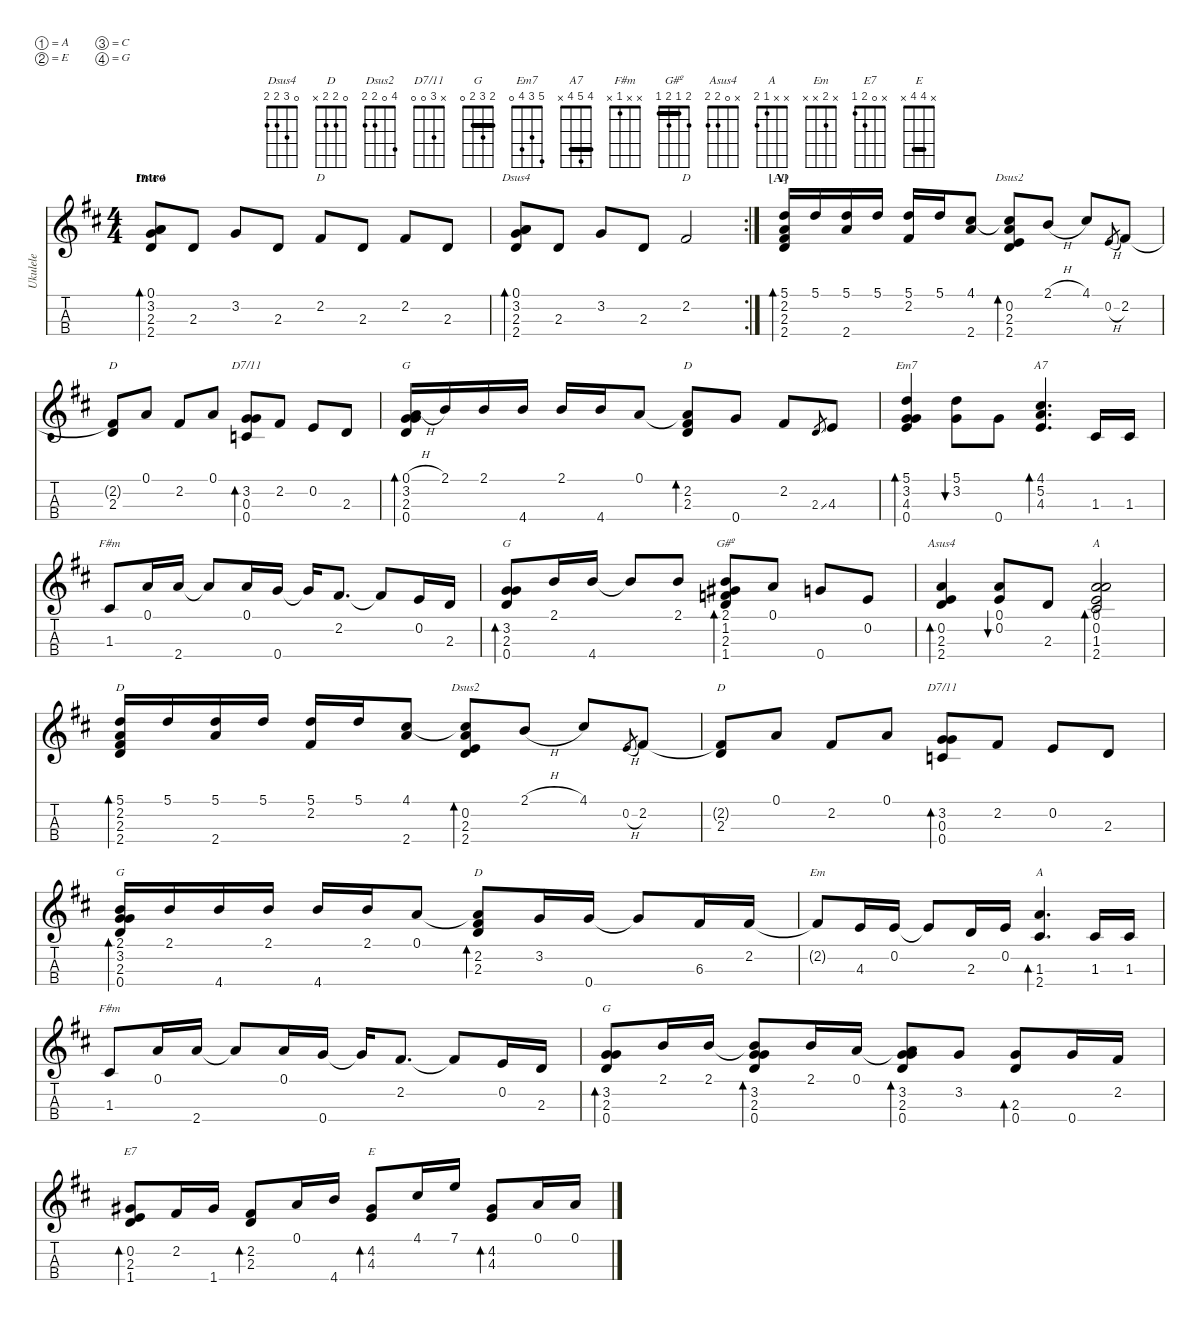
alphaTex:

\defaultSystemsLayout 4
\hideDynamics
\bracketExtendMode nobrackets
\otherSystemsTrackNameOrientation horizontal
\defaultBarNumberDisplay Hide
\track ("Ukulele" "Ukulele") {defaultSystemsLayout 4 instrument acousticguitarnylon}
\staff {score tabs}
\tuning (A4 E4 C4 G4)
\displaytranspose 0
\chord ("Dsus4" 0 3 2 2)
\chord ("D" x 2 x x)
\chord ("D" 5 2 2 2) {barre (2 2)}
\chord ("Dsus2" 4 0 2 2)
\chord ("D" x 2 2 x) {barre 2}
\chord ("D7/11" x 3 0 0)
\chord ("G" 0 3 2 0)
\chord ("D" 0 2 2 x)
\chord ("Em7" 5 3 4 0)
\chord ("A7" 4 5 4 x) {barre 4}
\chord ("F#m" x x 1 x)
\chord ("G" x 3 2 0)
\chord ("G#º" 2 1 2 1) {barre 1}
\chord ("Asus4" x 0 2 2)
\chord ("A" 0 0 1 2)
\chord ("G" 2 3 2 0) {barre 2}
\chord ("Em" x 2 x x)
\chord ("A" x x 1 2)
\chord ("E7" x 0 2 1)
\chord ("E" x 4 4 x) {barre 4}
\ts (4 4)
\section ("" "Intro")
\tempo (60 hide)
\clef g2
\ks d
(2.3{acc forcenatural} 3.2{acc forcenatural} 0.1{acc forcenatural} 2.4{acc forcenatural}).8{bd 30 ch "Dsus4" dy mf instrument acousticguitarnylon beam Up} 2.3{acc forcenatural}.8{beam Up} 3.2{acc forcenatural}.8{beam Up} 2.3{acc forcenatural}.8{beam Up} 2.2{acc #}.8{ch "D" beam Up} 2.3{acc forcenatural}.8{beam Up} 2.2{acc #}.8{beam Up} 2.3{acc forcenatural}.8{beam Up} |
\rc 2
(2.3{acc forcenatural} 3.2{acc forcenatural} 0.1{acc forcenatural} 2.4{acc forcenatural}).8{bd 30 ch "Dsus4" beam Up} 2.3{acc forcenatural}.8{beam Up} 3.2{acc forcenatural}.8{beam Up} 2.3{acc forcenatural}.8{beam Up} 2.2{acc #}.2{ch "D" beam Up} |
\section ("A" "")
(2.3{acc forcenatural} 2.2{acc #} 2.4{acc forcenatural} 5.1{acc forcenatural}).16{bd 30 ch "D" beam Up} 5.1{acc forcenatural}.16{beam Up} (5.1{acc forcenatural} 2.4{acc forcenatural}).16{beam Up} 5.1{acc forcenatural}.16{beam Up} (5.1{acc forcenatural} 2.2{acc #}).16{beam Up} 5.1{acc forcenatural}.16{beam Up} (4.1{acc #} 2.4{acc forcenatural}).8{beam Up} (0.2{acc forcenatural} 2.3{acc forcenatural} 2.4{acc forcenatural} 4.1{t acc #}).8{bd 30 ch "Dsus2" beam Up} 2.1{h acc forcenatural}.8{beam Up} 4.1{acc #}.8{beam Up} 0.2{h acc forcenatural}.8{gr beam Up} 2.2{acc #}.8{beam Up} |
(2.2{t acc #} 2.3{acc forcenatural}).8{ch "D" beam Up} 0.1{acc forcenatural}.8{beam Up} 2.2{acc #}.8{beam Up} 0.1{acc forcenatural}.8{beam Up} (0.4{acc forcenatural} 3.2{acc forcenatural} 0.3{acc forcenatural}).8{bd 30 ch "D7/11" beam Up} 2.2{acc #}.8{beam Up} 0.2{acc forcenatural}.8{beam Up} 2.3{acc forcenatural}.8{beam Up} |
(0.4{acc forcenatural} 3.2{acc forcenatural} 2.3{acc forcenatural} 0.1{h acc forcenatural}).16{bd 30 ch "G" beam Up} 2.1{acc forcenatural}.16{beam Up} 2.1{acc forcenatural}.16{beam Up} 4.4{acc forcenatural}.16{beam Up} 2.1{acc forcenatural}.16{beam Up} 4.4{acc forcenatural}.16{beam Up} 0.1{acc forcenatural}.8{beam Up} (2.2{acc #} 2.3{acc forcenatural} 0.1{t acc forcenatural}).8{bd 30 ch "D" beam Up} 0.4{acc forcenatural}.8{beam Up} 2.2{acc #}.8{beam Up} 2.3{ss acc forcenatural}.8{gr beam Up} 4.3{acc forcenatural}.8{beam Up} |
(5.1{acc forcenatural} 3.2{acc forcenatural} 4.3{acc forcenatural} 0.4{acc forcenatural}).4{bd 30 ch "Em7" beam Up} (5.1{acc forcenatural} 3.2{acc forcenatural}).8{bu 30 beam Down} 0.4{acc forcenatural}.8{beam Down} (4.1{acc #} 5.2{acc forcenatural} 4.3{acc forcenatural}).4{d bd 30 ch "A7" beam Up} 1.3{acc #}.16{beam Up} 1.3{acc #}.16{beam Up} |
1.3{acc #}.8{ch "F#m" beam Up} 0.1{acc forcenatural}.16{beam Up} 2.4{acc forcenatural}.16{beam Up} 2.4{t acc forcenatural}.8{beam Up} 0.1{acc forcenatural}.16{beam Up} 0.4{acc forcenatural}.16{beam Up} 0.4{t acc forcenatural}.16{beam Up} 2.2{acc #}.8{d beam Up} 2.2{t acc #}.8{beam Up} 0.2{acc forcenatural}.16{beam Up} 2.3{acc forcenatural}.16{beam Up} |
(0.4{acc forcenatural} 3.2{acc forcenatural} 2.3{acc forcenatural}).8{bd 30 ch "G" beam Up} 2.1{acc forcenatural}.16{beam Up} 4.4{acc forcenatural}.16{beam Up} 4.4{t acc forcenatural}.8{beam Up} 2.1{acc forcenatural}.8{beam Up} (2.1{acc forcenatural} 1.2{acc forcenatural} 2.3{acc forcenatural} 1.4{acc #}).8{bd 30 ch "G#º" beam Up} 0.1{acc forcenatural}.8{beam Up} 0.4{acc forcenatural}.8{beam Up} 0.2{acc forcenatural}.8{beam Up} |
(2.3{acc forcenatural} 0.2{acc forcenatural} 2.4{acc forcenatural}).4{bd 30 ch "Asus4" beam Up} (0.1{acc forcenatural} 0.2{acc forcenatural}).8{bu 30 beam Up} 2.3{acc forcenatural}.8{beam Up} (1.3{acc #} 0.2{acc forcenatural} 0.1{acc forcenatural} 2.4{acc forcenatural}).2{bd 30 ch "A" beam Up} |
(2.3{acc forcenatural} 2.2{acc #} 2.4{acc forcenatural} 5.1{acc forcenatural}).16{bd 30 ch "D" beam Up} 5.1{acc forcenatural}.16{beam Up} (5.1{acc forcenatural} 2.4{acc forcenatural}).16{beam Up} 5.1{acc forcenatural}.16{beam Up} (5.1{acc forcenatural} 2.2{acc #}).16{beam Up} 5.1{acc forcenatural}.16{beam Up} (4.1{acc #} 2.4{acc forcenatural}).8{beam Up} (0.2{acc forcenatural} 2.3{acc forcenatural} 2.4{acc forcenatural} 4.1{t acc #}).8{bd 30 ch "Dsus2" beam Up} 2.1{h acc forcenatural}.8{beam Up} 4.1{acc #}.8{beam Up} 0.2{h acc forcenatural}.8{gr beam Up} 2.2{acc #}.8{beam Up} |
(2.2{t acc #} 2.3{acc forcenatural}).8{ch "D" beam Up} 0.1{acc forcenatural}.8{beam Up} 2.2{acc #}.8{beam Up} 0.1{acc forcenatural}.8{beam Up} (0.4{acc forcenatural} 3.2{acc forcenatural} 0.3{acc forcenatural}).8{bd 30 ch "D7/11" beam Up} 2.2{acc #}.8{beam Up} 0.2{acc forcenatural}.8{beam Up} 2.3{acc forcenatural}.8{beam Up} |
(0.4{acc forcenatural} 3.2{acc forcenatural} 2.3{acc forcenatural} 2.1{acc forcenatural}).16{bd 30 ch "G" beam Up} 2.1{acc forcenatural}.16{beam Up} 4.4{acc forcenatural}.16{beam Up} 2.1{acc forcenatural}.16{beam Up} 4.4{acc forcenatural}.16{beam Up} 2.1{acc forcenatural}.16{beam Up} 0.1{acc forcenatural}.8{beam Up} (2.2{acc #} 2.3{acc forcenatural} 0.1{t acc forcenatural}).8{bd 30 ch "D" beam Up} 3.2{acc forcenatural}.16{beam Up} 0.4{acc forcenatural}.16{beam Up} 0.4{t acc forcenatural}.8{beam Up} 6.3{acc #}.16{beam Up} 2.2{acc #}.16{beam Up} |
2.2{t acc #}.8{ch "Em" beam Up} 4.3{acc forcenatural}.16{beam Up} 0.2{acc forcenatural}.16{beam Up} 0.2{t acc forcenatural}.8{beam Up} 2.3{acc forcenatural}.16{beam Up} 0.2{acc forcenatural}.16{beam Up} (2.4{acc forcenatural} 1.3{acc #}).4{d bd 30 ch "A" beam Up} 1.3{acc #}.16{beam Up} 1.3{acc #}.16{beam Up} |
1.3{acc #}.8{ch "F#m" beam Up} 0.1{acc forcenatural}.16{beam Up} 2.4{acc forcenatural}.16{beam Up} 2.4{t acc forcenatural}.8{beam Up} 0.1{acc forcenatural}.16{beam Up} 0.4{acc forcenatural}.16{beam Up} 0.4{t acc forcenatural}.16{beam Up} 2.2{acc #}.8{d beam Up} 2.2{t acc #}.8{beam Up} 0.2{acc forcenatural}.16{beam Up} 2.3{acc forcenatural}.16{beam Up} |
(0.4{acc forcenatural} 3.2{acc forcenatural} 2.3{acc forcenatural}).8{bd 30 ch "G" beam Up} 2.1{acc forcenatural}.16{beam Up} 2.1{acc forcenatural}.16{beam Up} (2.1{t acc forcenatural} 0.4{acc forcenatural} 3.2{acc forcenatural} 2.3{acc forcenatural}).8{bd 30 beam Up} 2.1{acc forcenatural}.16{beam Up} 0.1{acc forcenatural}.16{beam Up} (0.4{acc forcenatural} 3.2{acc forcenatural} 2.3{acc forcenatural} 0.1{t acc forcenatural}).8{bd 30 beam Up} 3.2{acc forcenatural}.8{beam Up} (2.3{acc forcenatural} 0.4{acc forcenatural}).8{bd 30 beam Up} 0.4{acc forcenatural}.16{beam Up} 2.2{acc #}.16{beam Up} |
(0.2{acc forcenatural} 2.3{acc forcenatural} 1.4{acc #}).8{bd 30 ch "E7" beam Up} 2.2{acc #}.16{beam Up} 1.4{acc #}.16{beam Up} (2.3{acc forcenatural} 2.2{acc #}).8{bd 30 beam Up} 0.1{acc forcenatural}.16{beam Up} 4.4{acc forcenatural}.16{beam Up} (4.3{acc forcenatural} 4.2{acc #}).8{bd 30 ch "E" beam Up} 4.1{acc #}.16{beam Up} 7.1{acc forcenatural}.16{beam Up} (4.2{acc #} 4.3{acc forcenatural}).8{bd 30 beam Up} 0.1{acc forcenatural}.16{beam Up} 0.1{acc forcenatural}.16{beam Up}
